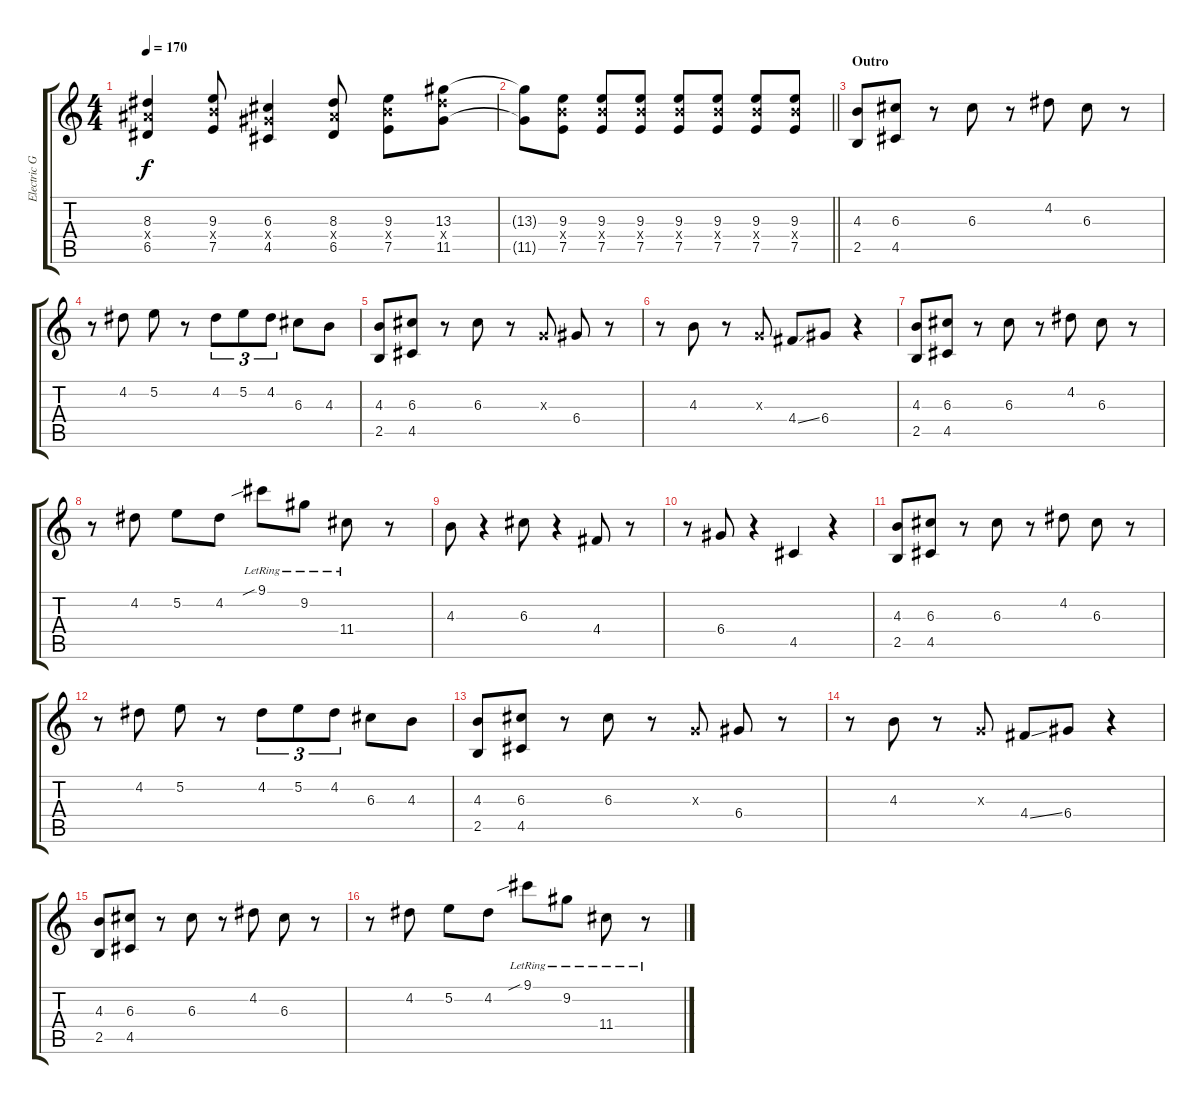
\track ("Electric Guitar" "Electric G") {instrument distortionguitar}
\staff {score tabs}
\tuning (E4 B3 G3 D3 A2 E2) {hide}
\ts (4 4)
\tempo 170
\clef g2
\ks c
(8.3 8.4{x} 6.5).4{dy f} (9.3 9.4{x} 7.5).8 (6.3 6.4{x} 4.5).4 (8.3 8.4{x} 6.5).8 (9.3 9.4{x} 7.5).8 (13.3 13.4{x} 11.5).8 |
\barLineRight lightlight
(13.3{t} 11.5{t}).8 (9.3 9.4{x} 7.5).8 (9.3 9.4{x} 7.5).8 (9.3 9.4{x} 7.5).8 (9.3 9.4{x} 7.5).8 (9.3 9.4{x} 7.5).8 (9.3 9.4{x} 7.5).8 (9.3 9.4{x} 7.5).8 |
\section ("" "Outro")
(4.3 2.5).8 (6.3 4.5).8 r.8 6.3.8 r.8 4.2.8 6.3.8 r.8 |
r.8 4.2.8 5.2.8 r.8 4.2.8{tu (3 2)} 5.2.8{tu (3 2)} 4.2.8{tu (3 2)} 6.3.8 4.3.8 |
(4.3 2.5).8 (6.3 4.5).8 r.8 6.3.8 r.8 0.3{x}.8 6.4.8 r.8 |
r.8 4.3.8 r.8 0.3{x}.8 4.4{ss}.8 6.4.8 r.4 |
(4.3 2.5).8 (6.3 4.5).8 r.8 6.3.8 r.8 4.2.8 6.3.8 r.8 |
r.8 4.2.8 5.2.8 4.2.8 9.1{sib lr}.8 9.2{lr}.8 11.4{lr}.8 r.8 |
4.3.8 r.4 6.3.8 r.4 4.4.8 r.8 |
r.8 6.4.8 r.4 4.5.4 r.4 |
(4.3 2.5).8 (6.3 4.5).8 r.8 6.3.8 r.8 4.2.8 6.3.8 r.8 |
r.8 4.2.8 5.2.8 r.8 4.2.8{tu (3 2)} 5.2.8{tu (3 2)} 4.2.8{tu (3 2)} 6.3.8 4.3.8 |
(4.3 2.5).8 (6.3 4.5).8 r.8 6.3.8 r.8 0.3{x}.8 6.4.8 r.8 |
r.8 4.3.8 r.8 0.3{x}.8 4.4{ss}.8 6.4.8 r.4 |
(4.3 2.5).8 (6.3 4.5).8 r.8 6.3.8 r.8 4.2.8 6.3.8 r.8 |
r.8 4.2.8 5.2.8 4.2.8 9.1{sib lr}.8 9.2{lr}.8 11.4{lr}.8 r.8
